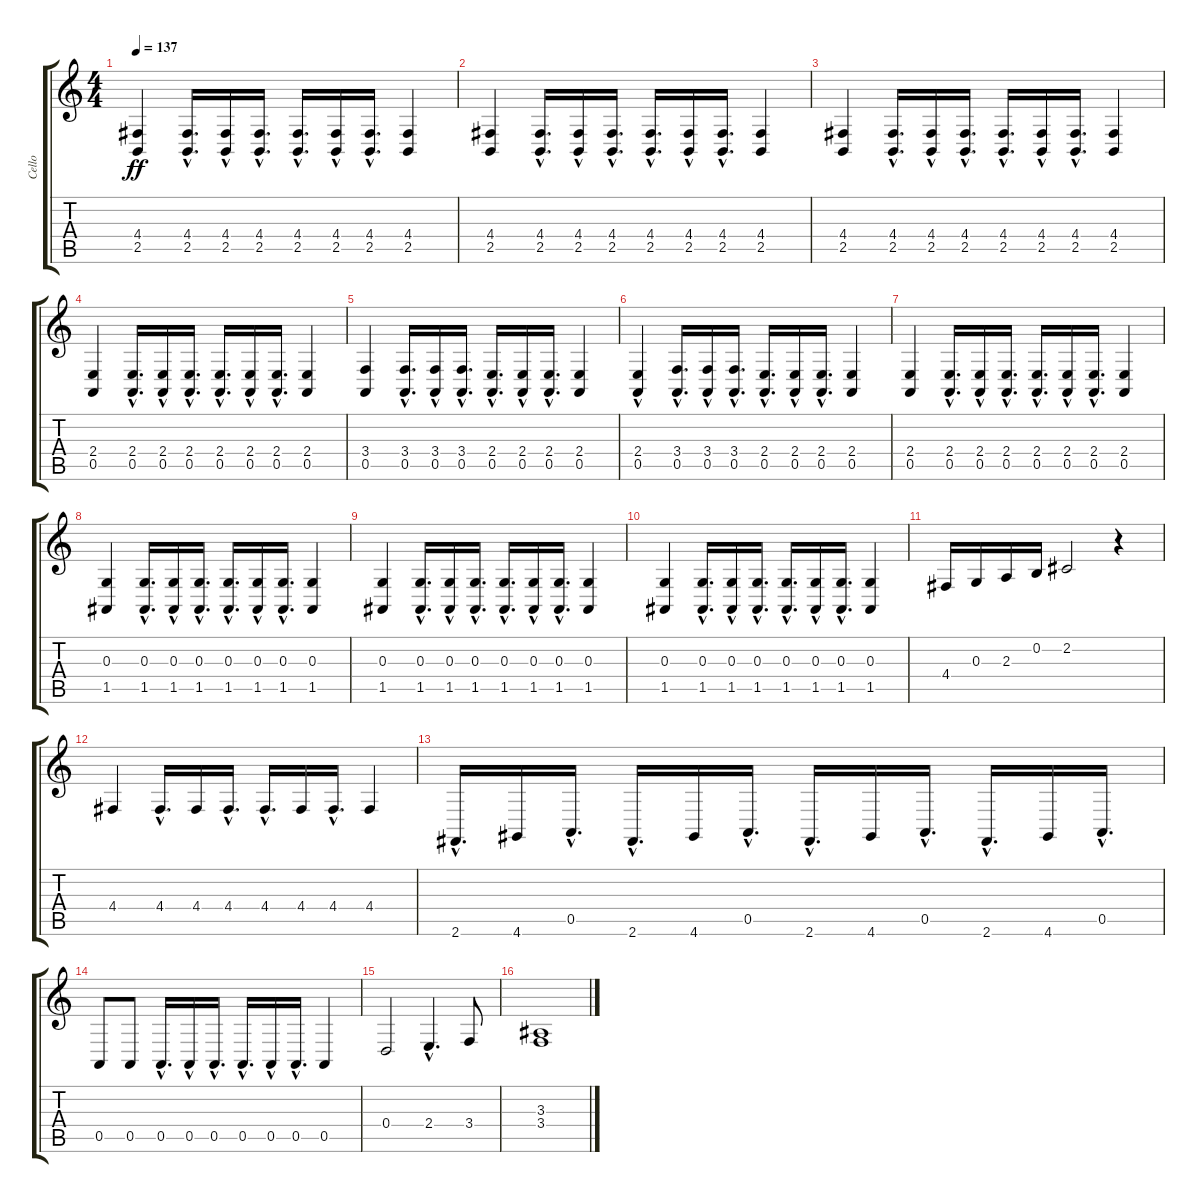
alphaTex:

\track ("Cello" "Cello") {instrument cello}
\staff {score tabs}
\tuning (E4 B3 G3 D3 A2 E2) {hide}
\ts (4 4)
\tempo 137
\clef g2
\ks c
(4.4 2.5).4{dy ff} (4.4{hac} 2.5{hac}).16{d} (4.4{hac} 2.5{hac}).16 (4.4{hac} 2.5{hac}).16{d} (4.4{hac} 2.5{hac}).16{d} (4.4{hac} 2.5{hac}).16 (4.4{hac} 2.5{hac}).16{d} (4.4 2.5).4 |
(4.4 2.5).4 (4.4{hac} 2.5{hac}).16{d} (4.4{hac} 2.5{hac}).16 (4.4{hac} 2.5{hac}).16{d} (4.4{hac} 2.5{hac}).16{d} (4.4{hac} 2.5{hac}).16 (4.4{hac} 2.5{hac}).16{d} (4.4 2.5).4 |
(4.4 2.5).4 (4.4{hac} 2.5{hac}).16{d} (4.4{hac} 2.5{hac}).16 (4.4{hac} 2.5{hac}).16{d} (4.4{hac} 2.5{hac}).16{d} (4.4{hac} 2.5{hac}).16 (4.4{hac} 2.5{hac}).16{d} (4.4 2.5).4 |
(2.4 0.5).4 (2.4{hac} 0.5{hac}).16{d} (2.4{hac} 0.5{hac}).16 (2.4{hac} 0.5{hac}).16{d} (2.4{hac} 0.5{hac}).16{d} (2.4{hac} 0.5{hac}).16 (2.4{hac} 0.5{hac}).16{d} (2.4 0.5).4 |
(3.4 0.5).4 (3.4{hac} 0.5{hac}).16{d} (3.4{hac} 0.5{hac}).16 (3.4{hac} 0.5{hac}).16{d} (2.4{hac} 0.5{hac}).16{d} (2.4{hac} 0.5{hac}).16 (2.4{hac} 0.5{hac}).16{d} (2.4 0.5).4 |
(2.4{hac} 0.5).4 (3.4{hac} 0.5{hac}).16{d} (3.4{hac} 0.5{hac}).16 (3.4{hac} 0.5{hac}).16{d} (2.4{hac} 0.5{hac}).16{d} (2.4{hac} 0.5{hac}).16 (2.4{hac} 0.5{hac}).16{d} (2.4 0.5).4 |
(2.4 0.5).4 (2.4{hac} 0.5{hac}).16{d} (2.4{hac} 0.5{hac}).16 (2.4{hac} 0.5{hac}).16{d} (2.4{hac} 0.5{hac}).16{d} (2.4{hac} 0.5{hac}).16 (2.4{hac} 0.5{hac}).16{d} (2.4 0.5).4 |
(0.3 1.5).4 (0.3{hac} 1.5{hac}).16{d} (0.3{hac} 1.5{hac}).16 (0.3{hac} 1.5{hac}).16{d} (0.3{hac} 1.5{hac}).16{d} (0.3{hac} 1.5{hac}).16 (0.3{hac} 1.5{hac}).16{d} (0.3 1.5).4 |
(0.3 1.5).4 (0.3{hac} 1.5{hac}).16{d} (0.3{hac} 1.5{hac}).16 (0.3{hac} 1.5{hac}).16{d} (0.3{hac} 1.5{hac}).16{d} (0.3{hac} 1.5{hac}).16 (0.3{hac} 1.5{hac}).16{d} (0.3 1.5).4 |
(0.3 1.5).4 (0.3{hac} 1.5{hac}).16{d} (0.3{hac} 1.5{hac}).16 (0.3{hac} 1.5{hac}).16{d} (0.3{hac} 1.5{hac}).16{d} (0.3{hac} 1.5{hac}).16 (0.3{hac} 1.5{hac}).16{d} (0.3 1.5).4 |
4.4.16 0.3.16 2.3.16 0.2.16 2.2.2 r.4 |
4.4.4 4.4{hac}.16{d} 4.4.16 4.4{hac}.16{d} 4.4{hac}.16{d} 4.4.16 4.4{hac}.16{d} 4.4.4 |
2.6{hac}.16{d} 4.6.16 0.5{hac}.16{d} 2.6{hac}.16{d} 4.6.16 0.5{hac}.16{d} 2.6{hac}.16{d} 4.6.16 0.5{hac}.16{d} 2.6{hac}.16{d} 4.6.16 0.5{hac}.16{d} |
0.5.8 0.5.8 0.5{hac}.16{d} 0.5{hac}.16 0.5{hac}.16{d} 0.5{hac}.16{d} 0.5{hac}.16 0.5{hac}.16{d} 0.5.4 |
0.4.2 2.4{hac}.4{d} 3.4.8 |
(3.3 3.4).1
